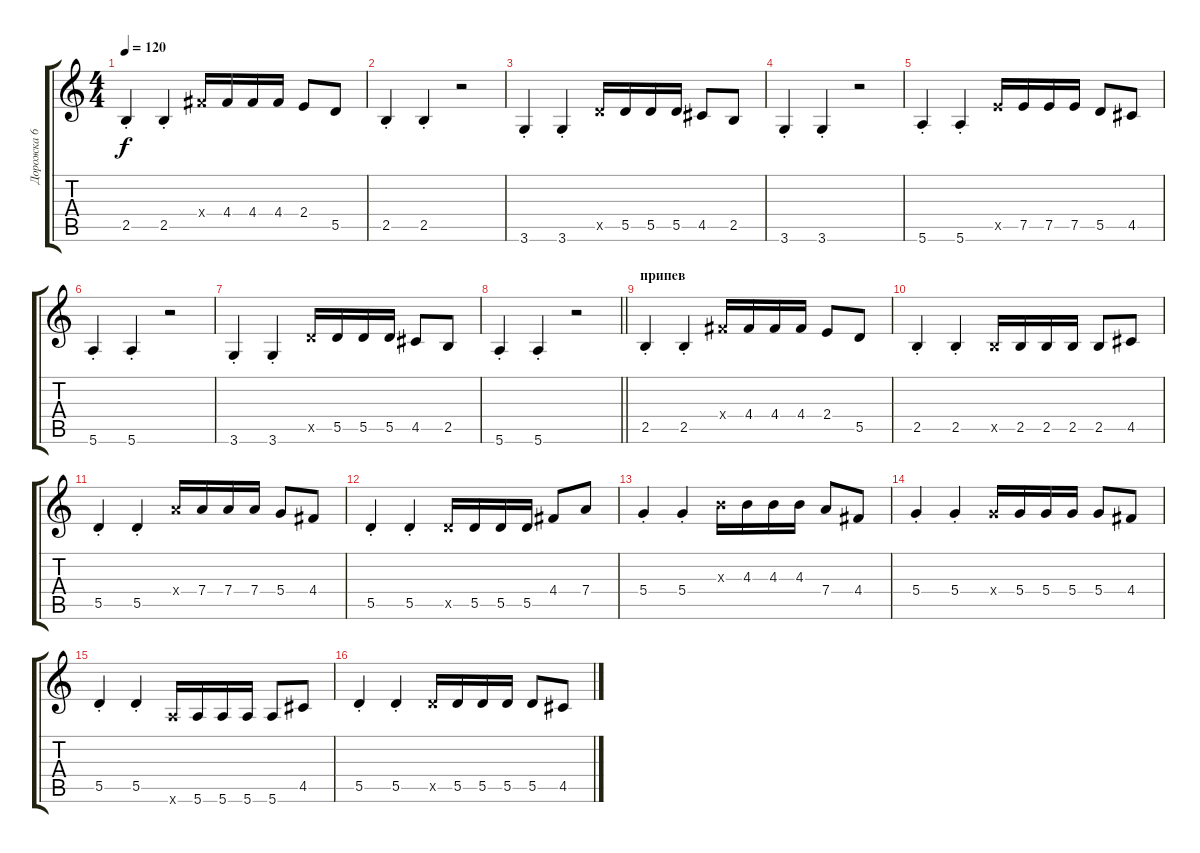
\track ("Дорожка 6" "Дорожка 6") {instrument acousticguitarsteel}
\staff {score tabs}
\tuning (E4 B3 G3 D3 A2 E2) {hide}
\ts (4 4)
\tempo 120
\clef g2
\ks c
2.5{st}.4{dy f} 2.5{st}.4 4.4{x}.16 4.4.16 4.4.16 4.4.16 2.4.8 5.5.8 |
2.5{st}.4 2.5{st}.4 r.2 |
3.6{st}.4 3.6{st}.4 5.5{x}.16 5.5.16 5.5.16 5.5.16 4.5.8 2.5.8 |
3.6{st}.4 3.6{st}.4 r.2 |
5.6{st}.4 5.6{st}.4 7.5{x}.16 7.5.16 7.5.16 7.5.16 5.5.8 4.5.8 |
5.6{st}.4 5.6{st}.4 r.2 |
3.6{st}.4 3.6{st}.4 5.5{x}.16 5.5.16 5.5.16 5.5.16 4.5.8 2.5.8 |
\barLineRight lightlight
5.6{st}.4 5.6{st}.4 r.2 |
\section ("" "припев")
2.5{st}.4{volume 16 instrument electricguitarjazz} 2.5{st}.4 4.4{x}.16 4.4.16 4.4.16 4.4.16 2.4.8 5.5.8 |
2.5{st}.4 2.5{st}.4 2.5{x}.16 2.5.16 2.5.16 2.5.16 2.5.8 4.5.8 |
5.5{st}.4 5.5{st}.4 7.4{x}.16 7.4.16 7.4.16 7.4.16 5.4.8 4.4.8 |
5.5{st}.4 5.5{st}.4 5.5{x}.16 5.5.16 5.5.16 5.5.16 4.4.8 7.4.8 |
5.4{st}.4 5.4{st}.4 4.3{x}.16 4.3.16 4.3.16 4.3.16 7.4.8 4.4.8 |
5.4{st}.4 5.4{st}.4 5.4{x}.16 5.4.16 5.4.16 5.4.16 5.4.8 4.4.8 |
5.5{st}.4 5.5{st}.4 5.6{x}.16 5.6.16 5.6.16 5.6.16 5.6.8 4.5.8 |
5.5{st}.4 5.5{st}.4 5.5{x}.16 5.5.16 5.5.16 5.5.16 5.5.8 4.5.8
